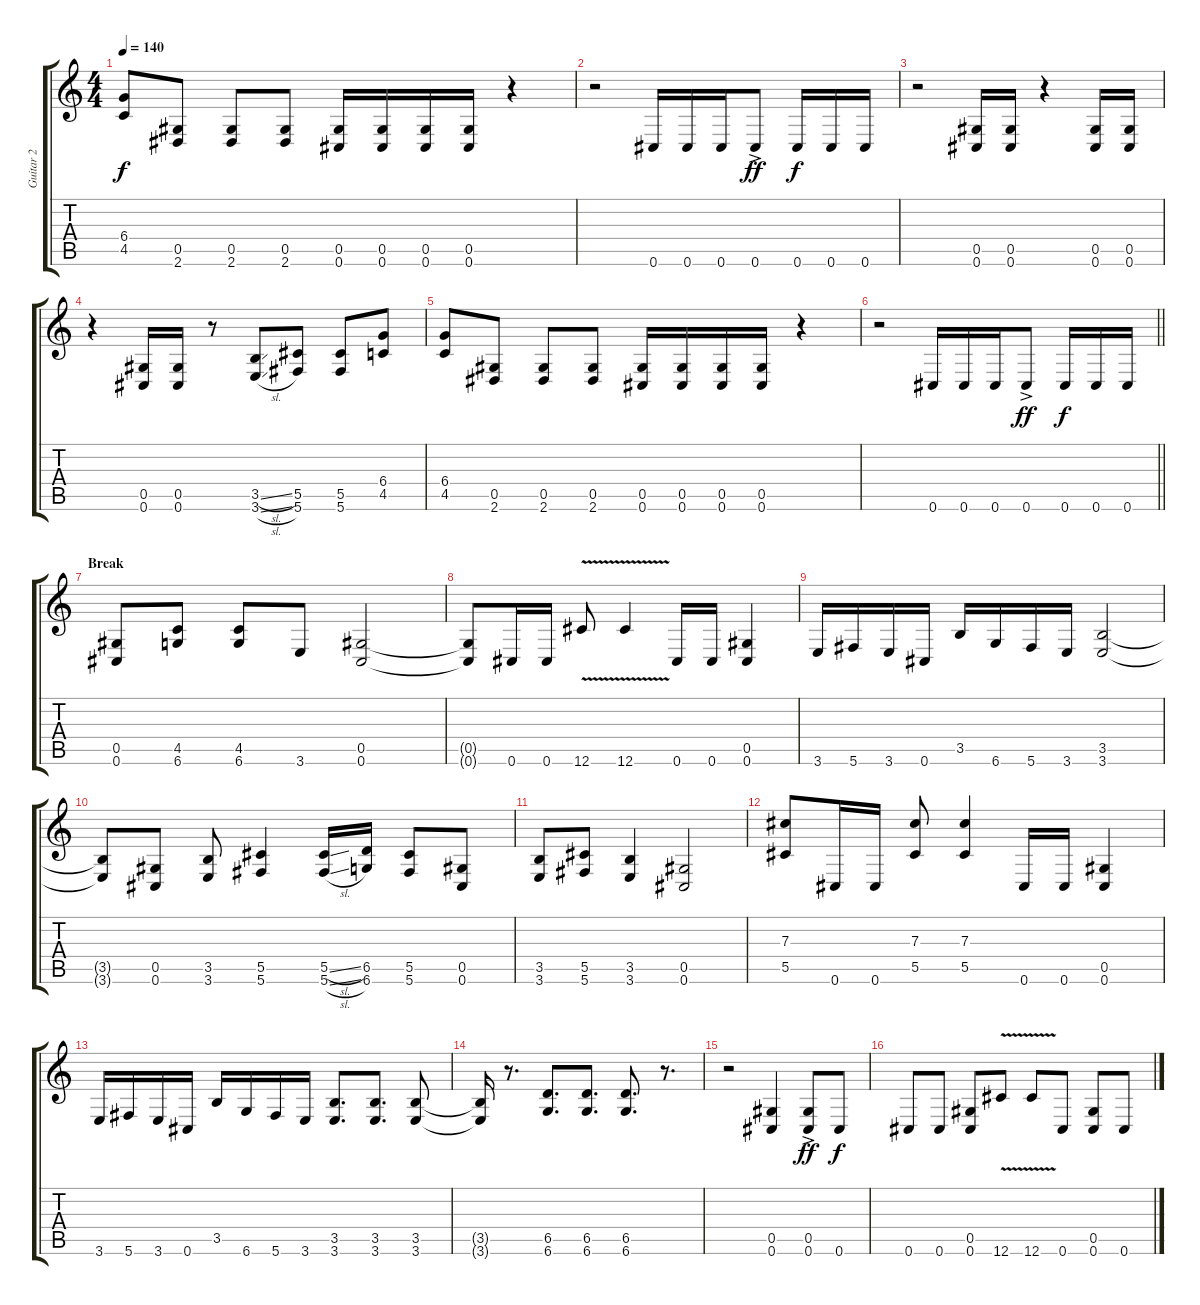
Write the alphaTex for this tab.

\track ("Guitar 2" "Guitar 2") {instrument distortionguitar}
\staff {score tabs}
\tuning (Eb4 Bb3 Gb3 Db3 Ab2 Db2) {hide}
\ts (4 4)
\tempo 140
\clef g2
\ks c
(6.4 4.5).8{dy f} (0.5 2.6).8 (0.5 2.6).8 (0.5 2.6).8 (0.5 0.6).16 (0.5 0.6).16 (0.5 0.6).16 (0.5 0.6).16 r.4 |
r.2 0.6.16 0.6.16 0.6.16 0.6{ac}.8{dy ff} 0.6.16{dy f} 0.6.16 0.6.16 |
r.2 (0.5 0.6).16 (0.5 0.6).16 r.4 (0.5 0.6).16 (0.5 0.6).16 |
r.4 (0.5 0.6).16 (0.5 0.6).16 r.8 (3.5{sl} 3.6{sl}).8 (5.5 5.6).8 (5.5 5.6).8 (6.4 4.5).8 |
(6.4 4.5).8 (0.5 2.6).8 (0.5 2.6).8 (0.5 2.6).8 (0.5 0.6).16 (0.5 0.6).16 (0.5 0.6).16 (0.5 0.6).16 r.4 |
\barLineRight lightlight
r.2 0.6.16 0.6.16 0.6.16 0.6{ac}.8{dy ff} 0.6.16{dy f} 0.6.16 0.6.16 |
\section ("" "Break")
(0.5 0.6).8 (4.5 6.6).8 (4.5 6.6).8 3.6.8 (0.5 0.6).2 |
(0.5{t} 0.6{t}).8 0.6.16 0.6.16 12.6{v}.8 12.6{v}.4 0.6.16 0.6.16 (0.5 0.6).4 |
3.6.16 5.6.16 3.6.16 0.6.16 3.5.16 6.6.16 5.6.16 3.6.16 (3.5 3.6).2 |
(3.5{t} 3.6{t}).8 (0.5 0.6).8 (3.5 3.6).8 (5.5 5.6).4 (5.5{sl} 5.6{sl}).16 (6.5 6.6).16 (5.5 5.6).8 (0.5 0.6).8 |
(3.5 3.6).8 (5.5 5.6).8 (3.5 3.6).4 (0.5 0.6).2 |
(7.3 5.5).8 0.6.16 0.6.16 (7.3 5.5).8 (7.3 5.5).4 0.6.16 0.6.16 (0.5 0.6).4 |
3.6.16 5.6.16 3.6.16 0.6.16 3.5.16 6.6.16 5.6.16 3.6.16 (3.5 3.6).8{d} (3.5 3.6).8{d} (3.5 3.6).8 |
(3.5{t} 3.6{t}).16 r.8{d} (6.5 6.6).8{d} (6.5 6.6).8{d} (6.5 6.6).8{d} r.8{d} |
r.2 (0.5 0.6).4 (0.5{ac} 0.6).8{dy ff} 0.6.8{dy f} |
0.6.8 0.6.8 (0.5 0.6).8 12.6{v}.8 12.6{v}.8 0.6.8 (0.5 0.6).8 0.6.8
